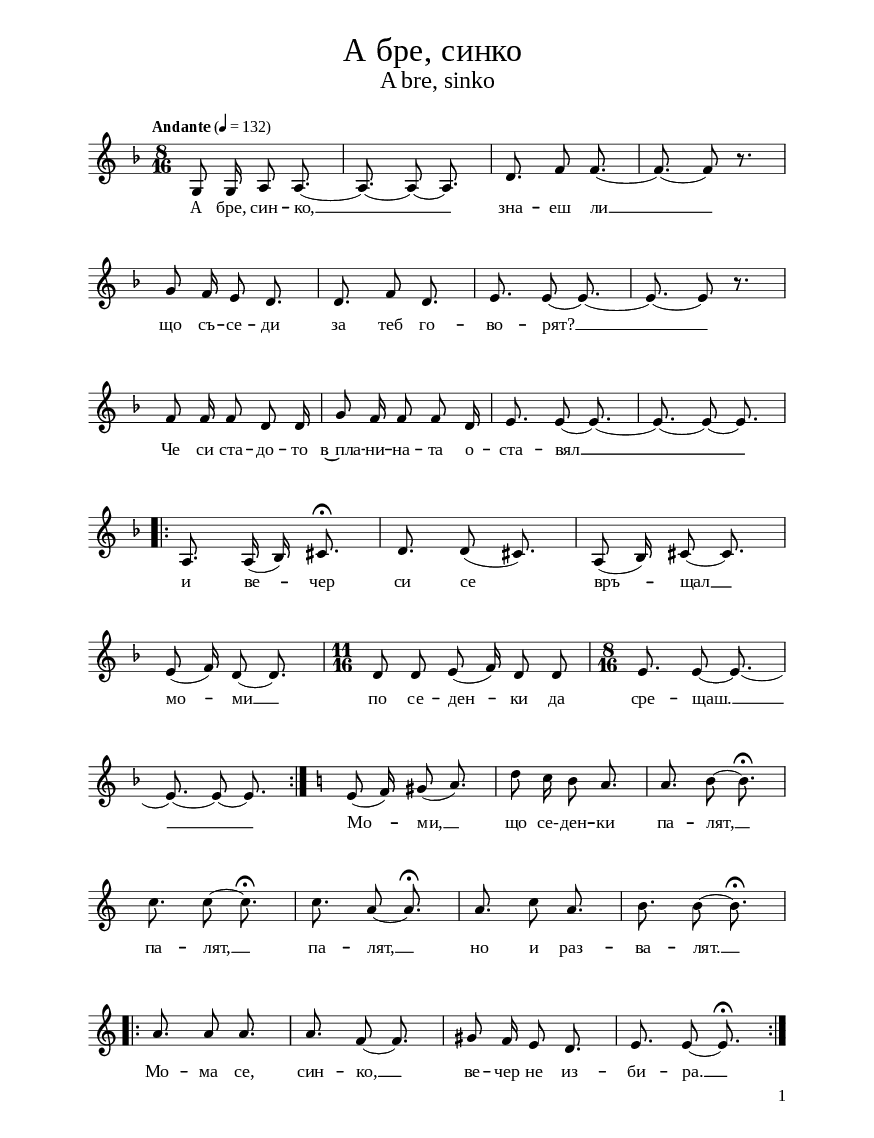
\version "2.24.2"

% include paper part and global functions
\include "include/globals.ily"

\bookpart {
  \label #'ref137
  \tocItem \markup "А бре, синко – A bre, sinko "
  \include "include/bookpart-paper.ily"
  \score {
    \include "include/score-layout.ily"

    \new Voice \absolute {
      \clef treble
      \key d \minor
      \time 8/16
      \tempoFunc "Andante" 4 "132"
      g8 g16 a8 a8. ~ | % 2
      a8. ~ a8 ~ a8. | % 3
      d'8. f'8 f'8. ~ | % 4
      f'8. ~ f'8 r8. \break | % 5
      g'8 f'16 e'8 d'8. | % 6
      d'8. f'8 d'8. | % 7
      e'8. e'8 ~ e'8. ~ | % 8
      e'8. ~ e'8 r8. \break | % 9
      f'8 f'16 f'8 d'8 d'16 | \barNumberCheck #10
      g'8 f'16 f'8 f'8 d'16 | % 11
      e'8. e'8 ~ e'8. ~ | % 12
      e'8. ~ e'8 ~ e'8. \break | % 13
      \bar ".|:-|"  
        a8. a16 ( bes16 ) cis'8. \fermata | % 14
        d'8. d'8 ( cis'8. ) | % 15
        a8 ( bes16 ) cis'8 ~ cis'8. \break | % 16
        e'8 ( f'16 ) d'8 ~ d'8. | % 17
        \time 11/16  d'8 d'8 e'8 ( f'16 ) d'8 d'8 | % 18
        \time 8/16  e'8. e'8 ~ e'8. ~ \break | % 19
        e'8. ~ e'8 ~ e'8.
     \bar ":|."
      | 
      \key a \minor e'8 ( f'16 ) gis'8 ( a'8. ) | % 21
      d''8 c''16 b'8 a'8. | % 22
      a'8. b'8 ~ b'8. \fermata \break | % 23
      c''8. c''8 ~ c''8. \fermata | % 24
      c''8. a'8 ~ a'8. \fermata | % 25
      a'8. c''8 a'8. | % 26
      b'8. b'8 ~ b'8. \fermata \break | % 27
      \bar ".|:-|"  
        a'8. a'8 a'8. | % 28
        a'8. f'8 ~ f'8. | % 29
        gis'8 f'16 e'8 d'8. | \barNumberCheck #30
        e'8. e'8 ~ e'8. \fermata
      \bar ":|."
    }

    \addlyrics {
      А  бре,
      син -- ко, __  зна -- еш ли __ 
      що съ -- се -- ди за теб го
      -- во -- рят? __ Че си ста --
      -- до -- то в~пла --  ни -- на --
      та о -- ста -- вял __  и ве --
      чер си се връ -- щал __ мо --
      ми __  по се -- ден -- ки  да
      сре -- щаш. __ Мо -- ми, __  що
      "се-" -- ден -- ки па -- лят, __ 
      па -- лят, __  па -- лят, __  но
      и раз -- ва -- лят. __   Мо --
      ма се, син -- ко, __ ве -- чер
      не  из -- би -- ра. __}

        \header {
          title = \titleFunc "А бре, синко " "A bre, sinko"
        }

        \midi{}

      } % score

      % include foreign translation(s) of the song
      

    } % bookpart
